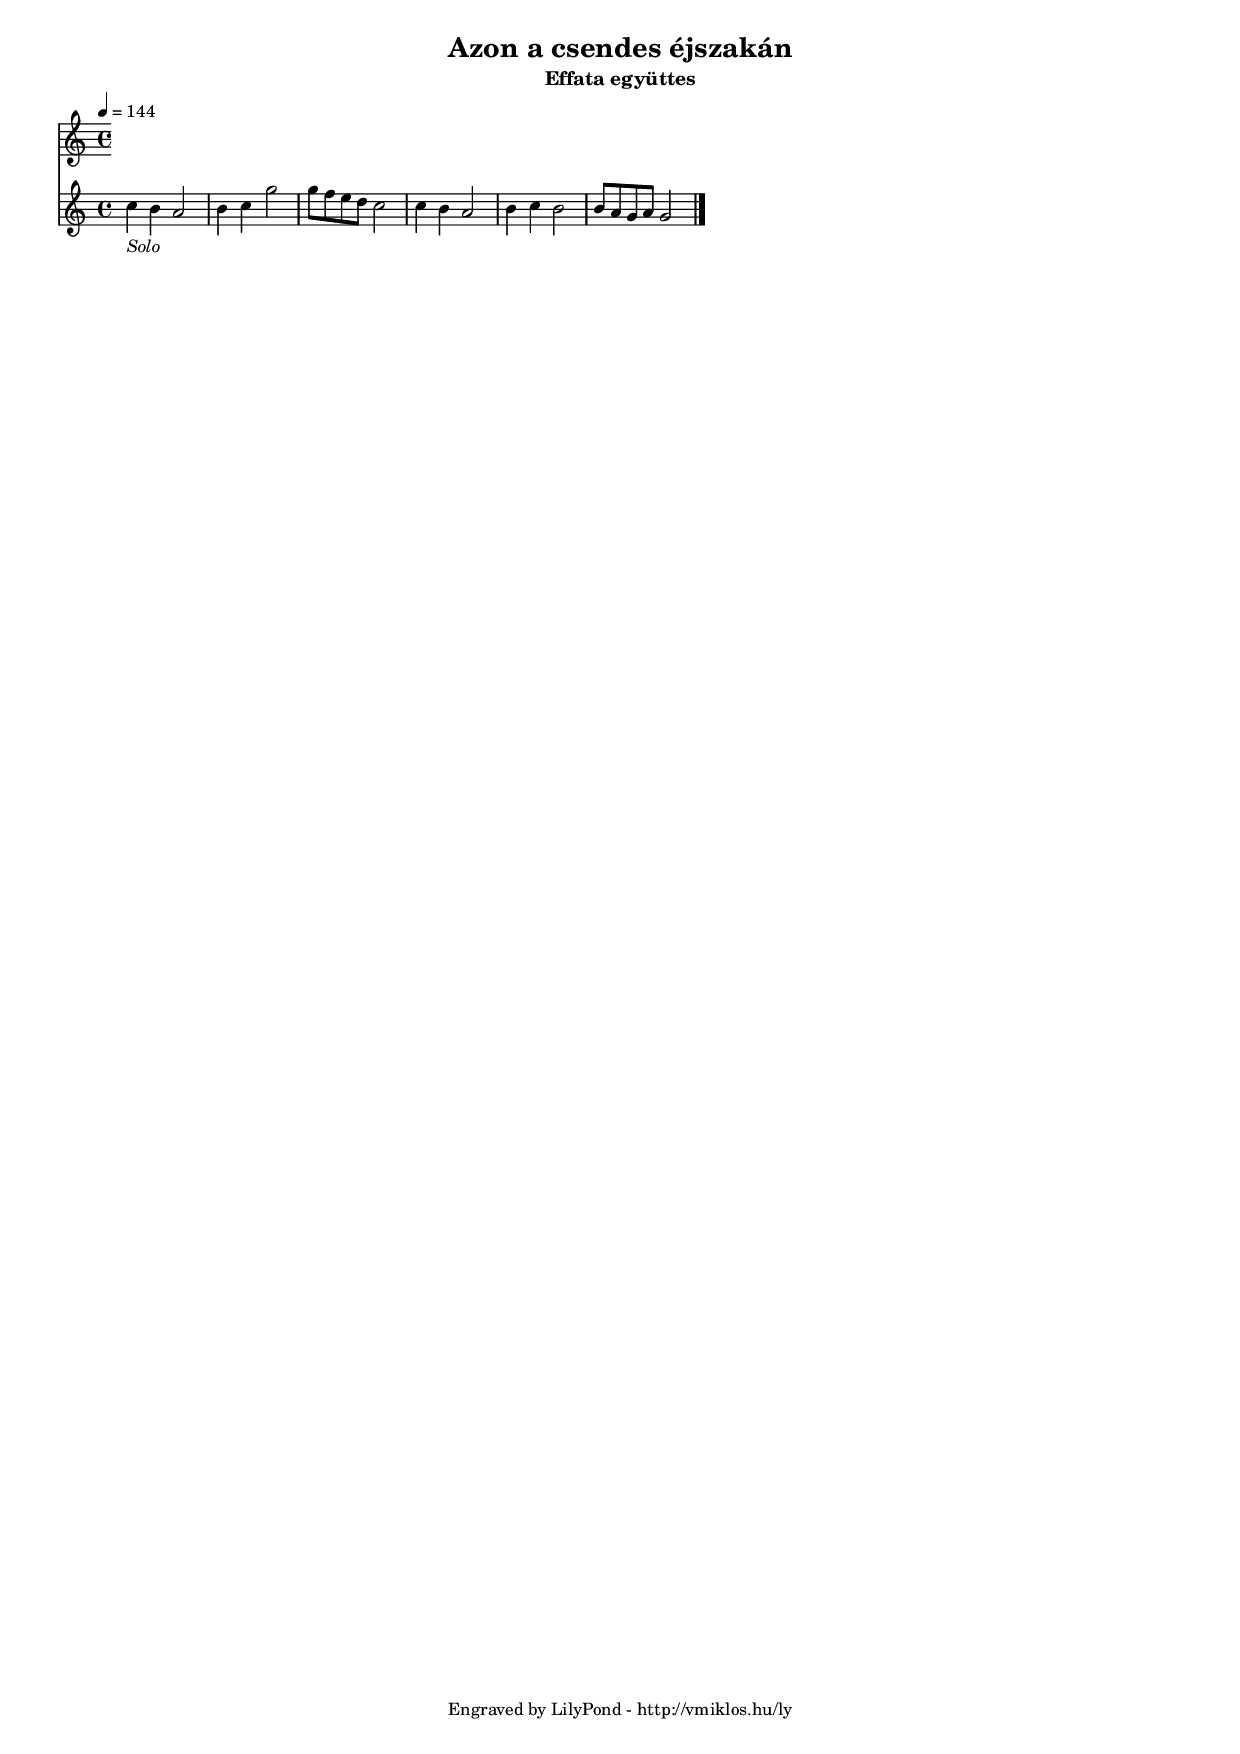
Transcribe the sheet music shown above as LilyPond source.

\version "2.12.1"

\header {
	title = "Azon a csendes éjszakán"
	subtitle = "Effata együttes"
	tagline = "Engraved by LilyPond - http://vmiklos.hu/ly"
}

#(set-global-staff-size 15)

\score {
	<<
	%\chords {
	%	\germanChords
	%	\set chordNameExceptions = #chExceptions
	%	e2:m b:m e1:m5.15 e2:m e:m b:m b:m e:m e:m
	%	b:m b:m e:m e:m b:m b:m e:m e:m
	%	b:m b:m e:m e:m b:m b:m e1:m
	%	e1:m5.15 e1:m5.15 g2 g2 d2 d2 e:m e:m
	%	b:m b:m c c d d g g d d
	%	g g d d e:m e:m
	%	b:m b:m c c a:7 a:7 d d d d
	%	e:m e:m b:m b:m e:m e:m b:m b:m a:m a:m b:m b:m e:m e:m
	%	b:7 b:7 b:7 b:7 e:m e:m e:m e:m d d d d g g
	%	b:7 b:7 c c d d c c
	%	d d c c d1 g1
	%}
	\tempo 4 = 144
	{
		\time 4/4
		c''4_\markup { \italic Solo } b' a'2 | b'4 c'' g''2 | g''8 f'' e'' d'' c''2 |
		c''4 b' a'2 | b'4 c'' b'2 | b'8 a' g' a' g'2 \bar "|."
	}
	%\addlyrics {
	%	% workaround because \skip 5 won't work
	%	\skip 1 \skip 1 \skip 1 \skip 1 \skip 1
	%	I'm sit- ting here in the bor- ing room It's just an- oth- er rain- y Sun- day
	%	af- ter- noon I'm wast- ing my time I got noth- ing to do I'm hang- ing a- round I'm
	%	wait- ing for you But noth- ing ev- er hap- pens And I won- der
	%	I'm I wond- der how I won- der why Yes- ter- day you told me 'bout the
	%	blue blue sky And all that I can see is just a yel- low lem- on tree I'm
	%	turn- ing my head up and down I'm turn- ing turn- ing turn- ing turn- ing
	%	turn- ing a- round And all that I can see is just an- oth- er lem- on tree
	%	Da  da da da da da da da  da da da da da da da da  da da da da
	%	I- so- la- tion is not good for me I- so- la- tion I don't want to
	%	sit on the lem- on tree All that I can see, and all that I can
	%	see, and all that I can see Just a yel- low lem- on tree
	%}
	>>
	\midi{}
	% avoid the indent in the first line
	\layout{indent = 0\cm}
}
%\markup {
%	\fill-line {
%		\hspace #1.0
%		\column {
%			\line {(2. versszak) I'm driving around in my car}
%			\line {I'm driving too fast, I'm driving too far}
%			\line {I'd like to change my point of view}
%			\line {I feel so lonely, I'm waiting for you}
%			\line {But nothing ever happens and I wonder}
%			\line {(refrén) I wonder how, I wonder why...}
%			\line { \musicglyph #"space" }
%			\line {I'm sitting here, I miss the power}
%			\line {I'd like to go out taking a shower}
%			\line {But there's a veavy cloud in my head}
%			\line {I feel so tired, Put myself into bed}
%			\line {While nothing ever happens and I wonder}
%		}
%		\hspace #2
%		\column {
%			\line {Isolation is not good for me...}
%			\line { \musicglyph #"space" }
%			\line {(3. vszak) I'm steppin' around in the desert of joy}
%			\line {Baby anyhow I'll get another toy}
%			\line {And everything will happen and you wonder}
%			\line { \musicglyph #"space" }
%			\line {I wonder how, I wonder why}
%			\line {Yesterday you told me 'bout the blue blue sky}
%			\line {And all that I can see, and all that I can see,}
%			\line {and all that I can see}
%			\line {Is just a yellow lemon-tree}
%		}
%		\hspace #1.0
%	}
%}
